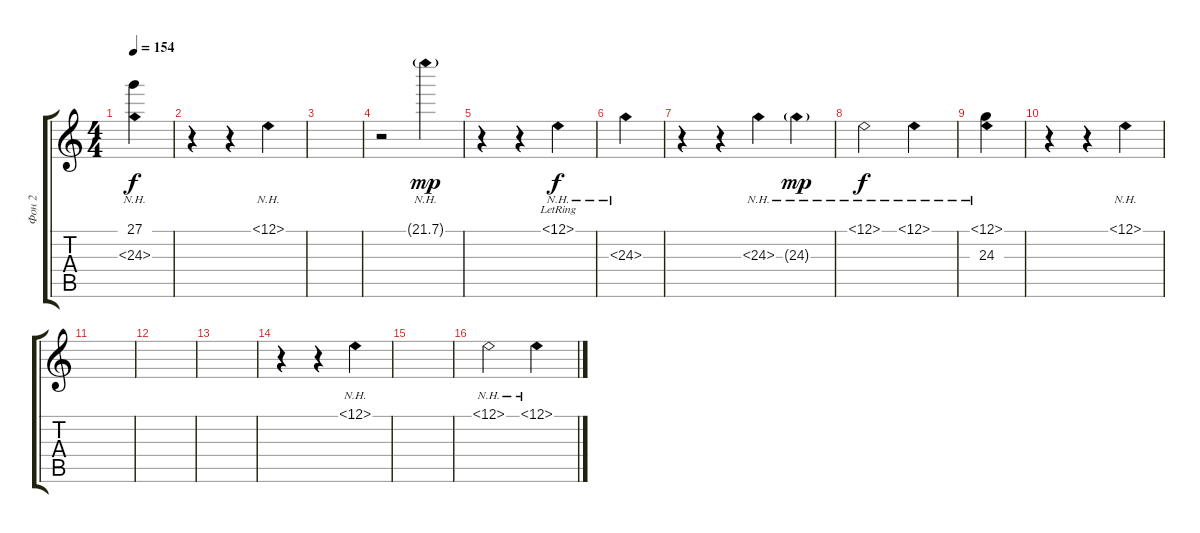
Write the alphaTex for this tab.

\track ("Фон 2" "Фон 2") {instrument celesta}
\staff {score tabs}
\tuning (E4 B3 G3 D3 A2 E2) {hide}
\ts (4 4)
\tempo 154
\clef g2
\ks c
(27.1 24.3{nh}).4{dy f} |
r.4 r.4 27.1{nh}.4 |
|
r.2 22.1{nh g}.4{dy mp} |
r.4 r.4 27.1{nh lr}.4{dy f} |
24.3{nh}.4 |
r.4 r.4 24.3{nh}.4 24.3{nh g}.4{dy mp} |
27.1{nh}.2{dy f} 29.1{nh}.4 |
(27.1{nh} 24.3).4 |
r.4 r.4 27.1{nh}.4 |
|
|
|
r.4 r.4 27.1{nh}.4 |
|
27.1{nh}.2 29.1{nh}.4
